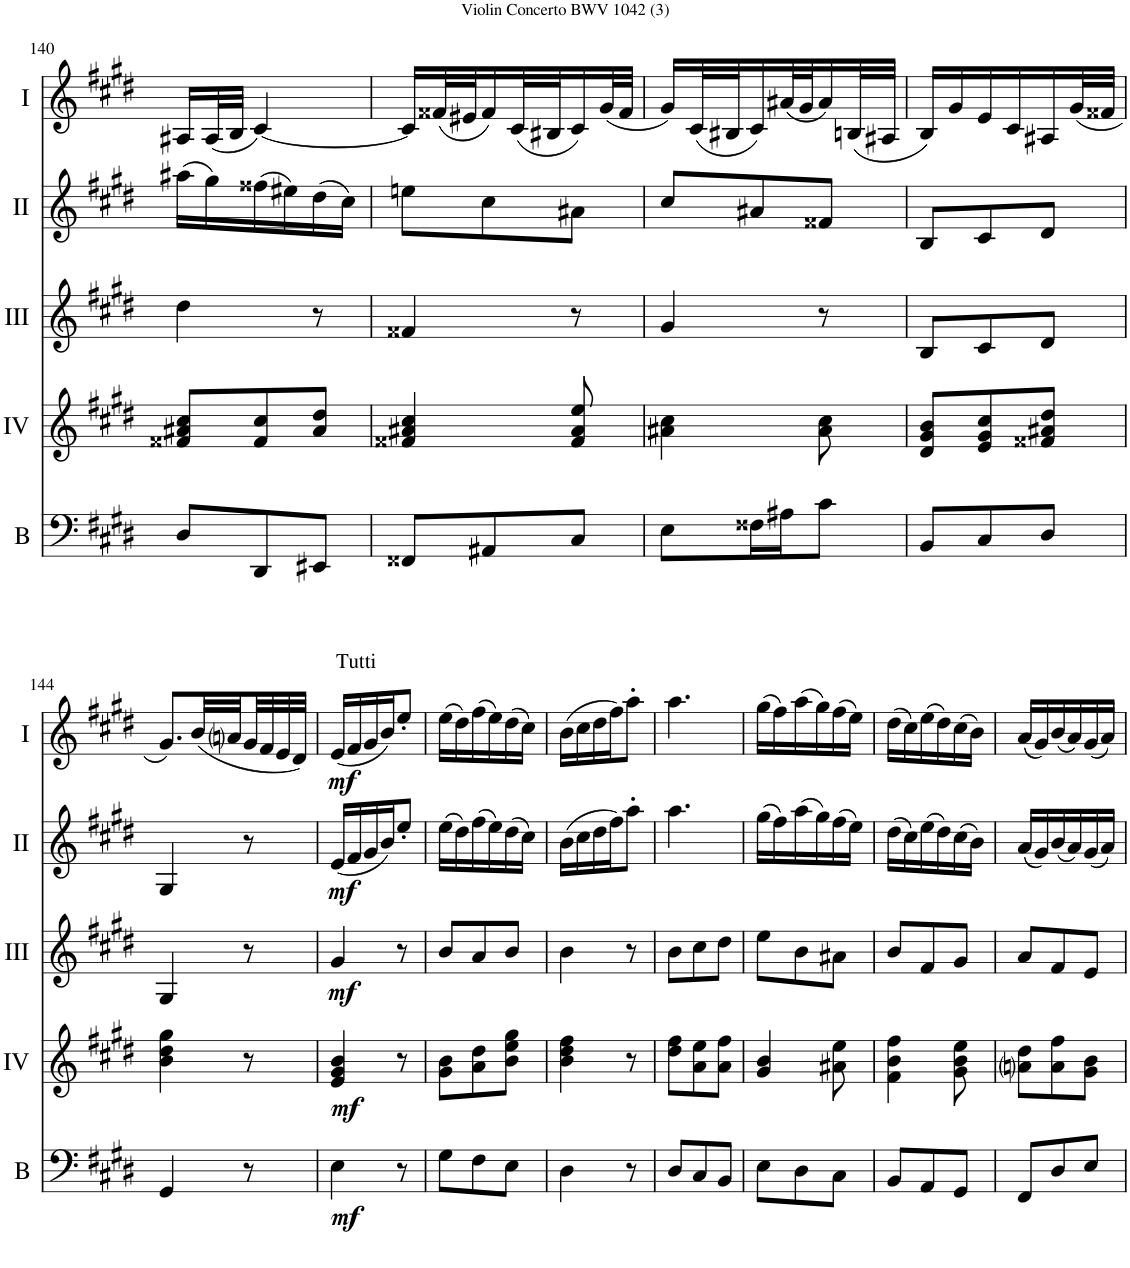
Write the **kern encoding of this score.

**kern	**dynam	**kern	**dynam	**kern	**dynam	**kern	**dynam	**kern	**dynam
*part5	*part5	*part4	*part4	*part3	*part3	*part2	*part2	*part1	*part1
*staff5	*staff5	*staff4	*staff4	*staff3	*staff3	*staff2	*staff2	*staff1	*staff1
*I"Basson	*	*I"Acc. 4	*	*I"Acc. 3	*	*I"Acc. 2	*	*I"Acc. 1	*
*I'B	*	*	*	*	*	*	*	*	*
!!LO:PB:g=z
*clefF4	*	*clefG2	*	*clefG2	*	*clefG2	*	*clefG2	*
*Trd7c12	*	*Trd7c12	*	*	*	*	*	*	*
*k[f#c#g#d#]	*	*k[f#c#g#d#]	*	*k[f#c#g#d#]	*	*k[f#c#g#d#]	*	*k[f#c#g#d#]	*
*M3/8	*	*M3/8	*	*M3/8	*	*M3/8	*	*M3/8	*
=140	=140	=140	=140	=140	=140	=140	=140	=140	=140
8D#/L	.	8f##X/ 8a#X/ 8cc#/L	.	4dd#\	.	(16aa#X\LL	.	16A#X/LL	.
.	.	.	.	.	.	16gg#\)	.	(32A#/L	.
.	.	.	.	.	.	.	.	32B/JJJ	.
8DD#/	.	8f##/ 8cc#/	.	.	.	(16ff##X\	.	[4c#/)	.
.	.	.	.	.	.	16ee#X\)	.	.	.
8EE#X/J	.	8a#/ 8dd#/J	.	8r	.	(16dd#\	.	.	.
.	.	.	.	.	.	16cc#\JJ)	.	.	.
=141	=141	=141	=141	=141	=141	=141	=141	=141	=141
8FF##X/L	.	4f##X/ 4a#X/ 4cc#/	.	4f##X/	.	8een\L	.	16c#/LL]	.
.	.	.	.	.	.	.	.	(32f##X/L	.
.	.	.	.	.	.	.	.	32e#X/J	.
8AA#X/	.	.	.	.	.	8cc#\	.	16f##/)	.
.	.	.	.	.	.	.	.	(32c#/L	.
.	.	.	.	.	.	.	.	32B#X/J	.
8C#/J	.	8f##/ 8a#/ 8ee/	.	8r	.	8a#X\J	.	16c#/)	.
.	.	.	.	.	.	.	.	(32g#/L	.
.	.	.	.	.	.	.	.	32f##/JJJ	.
=142	=142	=142	=142	=142	=142	=142	=142	=142	=142
8E\L	.	4a#X\ 4cc#\	.	4g#/	.	8cc#/L	.	16g#/LL)	.
.	.	.	.	.	.	.	.	(32c#/L	.
.	.	.	.	.	.	.	.	32B#X/J	.
16F##X\L	.	.	.	.	.	8a#X/	.	16c#/)	.
16A#X\J	.	.	.	.	.	.	.	(32a#X/L	.
.	.	.	.	.	.	.	.	32g#/J	.
8c#\J	.	8a#\ 8cc#\	.	8r	.	8f##X/J	.	16a#/)	.
.	.	.	.	.	.	.	.	(32Bn/L	.
.	.	.	.	.	.	.	.	32A#X/JJJ	.
=143	=143	=143	=143	=143	=143	=143	=143	=143	=143
8BB/L	.	8d#/ 8g#/ 8b/L	.	8B/L	.	8B/L	.	16B/LL)	.
.	.	.	.	.	.	.	.	16g#/	.
8C#/	.	8e/ 8g#/ 8cc#/	.	8c#/	.	8c#/	.	16e/	.
.	.	.	.	.	.	.	.	16c#/	.
8D#/J	.	8f##X/ 8a#X/ 8dd#/J	.	8d#/J	.	8d#/J	.	16A#X/	.
.	.	.	.	.	.	.	.	(32g#/L	.
.	.	.	.	.	.	.	.	32f##X/JJJ	.
!!LO:LB:g=z
=144	=144	=144	=144	=144	=144	=144	=144	=144	=144
4GG#/	.	4b\ 4dd#\ 4gg#\	.	4G#/	.	4G#/	.	8.g#/L)	.
.	.	.	.	.	.	.	.	(32b/LL	.
.	.	.	.	.	.	.	.	32ani/	.
8r	.	8r	.	8r	.	8r	.	32g#/	.
.	.	.	.	.	.	.	.	32f#/	.
.	.	.	.	.	.	.	.	32e/	.
.	.	.	.	.	.	.	.	32d#/JJJ)	.
=145	=145	=145	=145	=145	=145	=145	=145	=145	=145
!	!	!	!	!	!	!	!	!LO:TX:a:t=Tutti	!
!	!LO:DY:b	!	!LO:DY:b	!	!LO:DY:b	!	!LO:DY:b	!	!LO:DY:b
4E\	mf	4e/ 4g#/ 4b/	mf	4g#/	mf	(16e/LL	mf	(16e/LL	mf
.	.	.	.	.	.	16f#/	.	16f#/	.
.	.	.	.	.	.	16g#/	.	16g#/	.
.	.	.	.	.	.	16b/J)	.	16b/J)	.
8r	.	8r	.	8r	.	8ee'/J	.	8ee'/J	.
=146	=146	=146	=146	=146	=146	=146	=146	=146	=146
8G#\L	.	8g#\ 8b\L	.	8b/L	.	(16ee\LL	.	(16ee\LL	.
.	.	.	.	.	.	16dd#\)	.	16dd#\)	.
8F#\	.	8a\ 8dd#\	.	8a/	.	(16ff#\	.	(16ff#\	.
.	.	.	.	.	.	16ee\)	.	16ee\)	.
8E\J	.	8b\ 8ee\ 8gg#\J	.	8b/J	.	(16dd#\	.	(16dd#\	.
.	.	.	.	.	.	16cc#\JJ)	.	16cc#\JJ)	.
=147	=147	=147	=147	=147	=147	=147	=147	=147	=147
4D#\	.	4b\ 4dd#\ 4ff#\	.	4b\	.	(16b\LL	.	(16b\LL	.
.	.	.	.	.	.	16cc#\	.	16cc#\	.
.	.	.	.	.	.	16dd#\	.	16dd#\	.
.	.	.	.	.	.	16ff#\J)	.	16ff#\J)	.
8r	.	8r	.	8r	.	8aa'\J	.	8aa'\J	.
=148	=148	=148	=148	=148	=148	=148	=148	=148	=148
8D#/L	.	8dd#\ 8ff#\L	.	8b\L	.	4.aa\	.	4.aa\	.
8C#/	.	8a\ 8ee\	.	8cc#\	.	.	.	.	.
8BB/J	.	8a\ 8ff#\J	.	8dd#\J	.	.	.	.	.
=149	=149	=149	=149	=149	=149	=149	=149	=149	=149
8E\L	.	4g#/ 4b/	.	8ee\L	.	(16gg#\LL	.	(16gg#\LL	.
.	.	.	.	.	.	16ff#\)	.	16ff#\)	.
8D#\	.	.	.	8b\	.	(16aa\	.	(16aa\	.
.	.	.	.	.	.	16gg#\)	.	16gg#\)	.
8C#\J	.	8a#X\ 8ee\	.	8a#X\J	.	(16ff#\	.	(16ff#\	.
.	.	.	.	.	.	16ee\JJ)	.	16ee\JJ)	.
=150	=150	=150	=150	=150	=150	=150	=150	=150	=150
8BB/L	.	4f#\ 4b\ 4ff#\	.	8b/L	.	(16dd#\LL	.	(16dd#\LL	.
.	.	.	.	.	.	16cc#\)	.	16cc#\)	.
8AA/	.	.	.	8f#/	.	(16ee\	.	(16ee\	.
.	.	.	.	.	.	16dd#\)	.	16dd#\)	.
8GG#/J	.	8g#\ 8b\ 8ee\	.	8g#/J	.	(16cc#\	.	(16cc#\	.
.	.	.	.	.	.	16b\JJ)	.	16b\JJ)	.
=151	=151	=151	=151	=151	=151	=151	=151	=151	=151
8FF#/L	.	8ani\ 8dd#\L	.	8a/L	.	(16a/LL	.	(16a/LL	.
.	.	.	.	.	.	16g#/)	.	16g#/)	.
8D#/	.	8a\ 8ff#\	.	8f#/	.	(16b/	.	(16b/	.
.	.	.	.	.	.	16a/)	.	16a/)	.
8E/J	.	8g#\ 8b\J	.	8e/J	.	(16g#/	.	(16g#/	.
.	.	.	.	.	.	16a/JJ)	.	16a/JJ)	.
=	=	=	=	=	=	=	=	=	=
*-	*-	*-	*-	*-	*-	*-	*-	*-	*-
